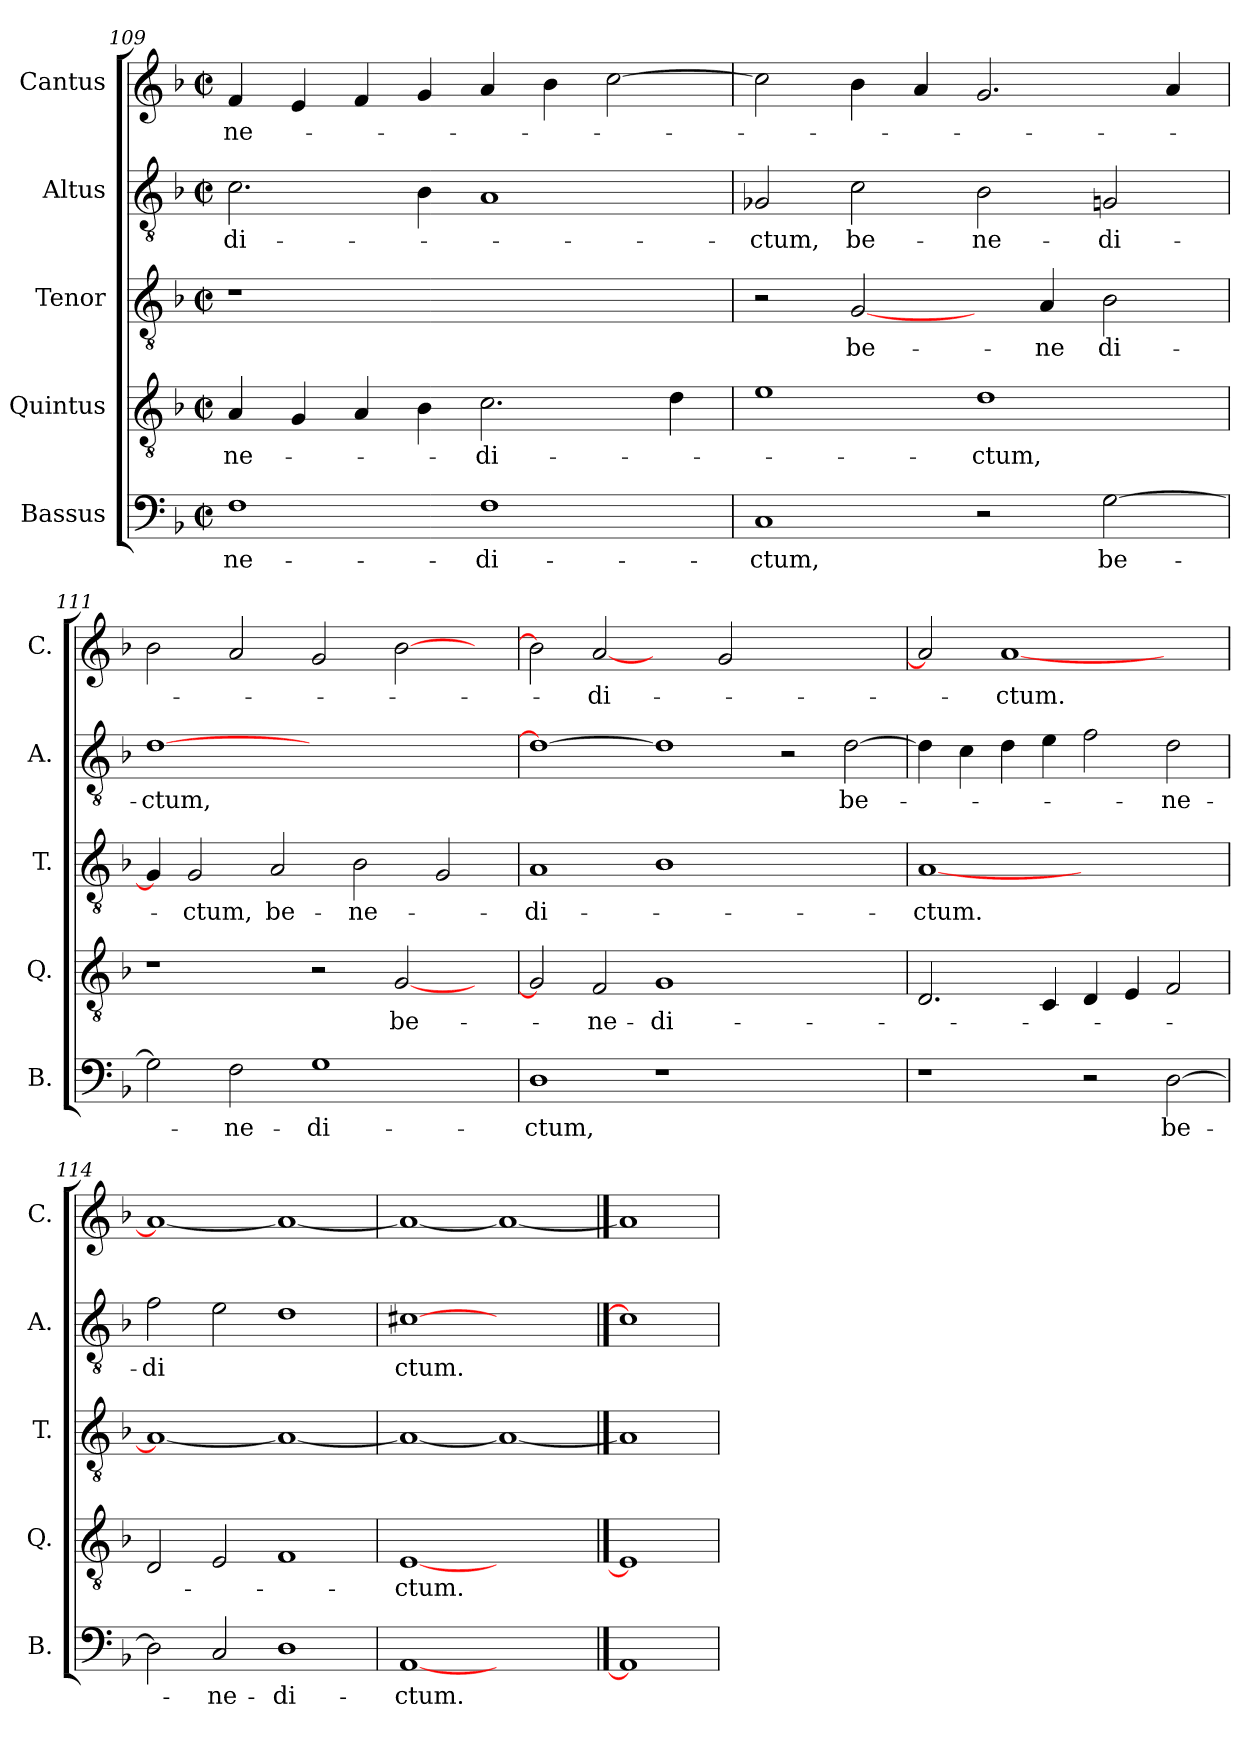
**kern	**text	**kern	**text	**kern	**text	**kern	**text	**kern	**text
*part5	*part5	*part4	*part4	*part3	*part3	*part2	*part2	*part1	*part1
*staff5	*staff5	*staff4	*staff4	*staff3	*staff3	*staff2	*staff2	*staff1	*staff1
*I"Bassus	*	*I"Quintus	*	*I"Tenor	*	*I"Altus	*	*I"Cantus	*
*I'B.	*	*I'Q.	*	*I'T.	*	*I'A.	*	*I'C.	*
*clefF4	*	*clefGv2	*	*clefGv2	*	*clefGv2	*	*clefG2	*
*k[b-]	*	*k[b-]	*	*k[b-]	*	*k[b-]	*	*k[b-]	*
*F:	*	*F:	*	*F:	*	*F:	*	*F:	*
*M2/2	*	*M2/2	*	*M2/2	*	*M2/2	*	*M2/2	*
*met(c|)	*	*met(c|)	*	*met(c|)	*	*met(c|)	*	*met(c|)	*
=109	=109	=109	=109	=109	=109	=109	=109	=109	=109
1F	-ne-	4A/	-ne-	1r	.	2.c\	-di-	4f/	-ne-
.	.	4G/	.	.	.	.	.	4e/	.
.	.	4A/	.	.	.	.	.	4f/	.
.	.	4B-\	.	.	.	4B-\	.	4g/	.
1F	-di-	2.c\	-di-	1ryy	.	1A	.	4a/	.
.	.	.	.	.	.	.	.	4b-\	.
.	.	.	.	.	.	.	.	[2cc\	.
.	.	4d\	.	.	.	.	.	.	.
=110	=110	=110	=110	=110	=110	=110	=110	=110	=110
1C	-ctum,	1e	.	2r	.	2G-X/	-ctum,	2cc\]	.
.	.	.	.	[2G/	be-	2c\	be-	4b-\	.
.	.	.	.	.	.	.	.	4a/	.
2r	.	1d	-ctum,	4ryy	.	2B-\	-ne-	2.g/	.
.	.	.	.	4A/	-ne	.	.	.	.
[2G\	be-	.	.	2B-\	di-	2Gn/	-di-	.	.
.	.	.	.	.	.	.	.	4a/	.
=111	=111	=111	=111	=111	=111	=111	=111	=111	=111
2G\]	.	1r	.	4G/]	.	[1d	-ctum,	2b-\	.
.	.	.	.	2G/	-ctum,	.	.	.	.
2F\	-ne-	.	.	.	.	.	.	2a/	.
.	.	.	.	2A/	be-	.	.	.	.
1G	-di-	2r	.	.	.	1ryy	.	2g/	.
.	.	.	.	2B-\	-ne-	.	.	.	.
.	.	[2G/	be-	.	.	.	.	[2b-\	.
.	.	.	.	2G/	.	.	.	.	.
4ryy	.	4ryy	.	.	.	4ryy	.	4ryy	.
=112	=112	=112	=112	=112	=112	=112	=112	=112	=112
1D	-ctum,	2G/]	.	1A	-di-	1d_	.	2b-\]	.
.	.	2F/	-ne-	.	.	.	.	[2a	-di-
1r	.	1G	-di-	1B-	.	1d]	.	2ryy	.
.	.	.	.	.	.	.	.	2g/	.
1ryy	.	1ryy	.	1ryy	.	2r	.	1ryy	.
.	.	.	.	.	.	[2d\	be-	.	.
!!LO:LB:g=z
=113	=113	=113	=113	=113	=113	=113	=113	=113	=113
1r	.	2.D/	.	[1A	-ctum.	4d\]	.	2a]	.
.	.	.	.	.	.	4c\	.	.	.
.	.	.	.	.	.	4d\	.	[1a	ctum.
.	.	4C/	.	.	.	4e\	.	.	.
2r	.	4D/	.	1ryy	.	2f\	.	.	.
.	.	4E/	.	.	.	.	.	.	.
[2D\	be-	2F/	.	.	.	2d\	-ne-	2ryy	.
=114	=114	=114	=114	=114	=114	=114	=114	=114	=114
2D\]	.	2D/	.	1A_	.	2f\	-di	1a_	.
2C/	-ne-	2E/	.	.	.	2e\	.	.	.
1D	-di-	1F	.	1A_	.	1d	.	1a_	.
=115	=115	=115	=115	=115	=115	=115	=115	=115	=115
[1AA	-ctum.	[1E	-ctum.	1A_	.	[1c#X	ctum.	1a_	.
1ryy	.	1ryy	.	1A_	.	1ryy	.	1a_	.
==116	==116	==116	==116	==116	==116	==116	==116	==116	==116
1AA]	.	1E]	.	1A]	.	1c#]	.	1a]	.
=	=	=	=	=	=	=	=	=	=
*-	*-	*-	*-	*-	*-	*-	*-	*-	*-
